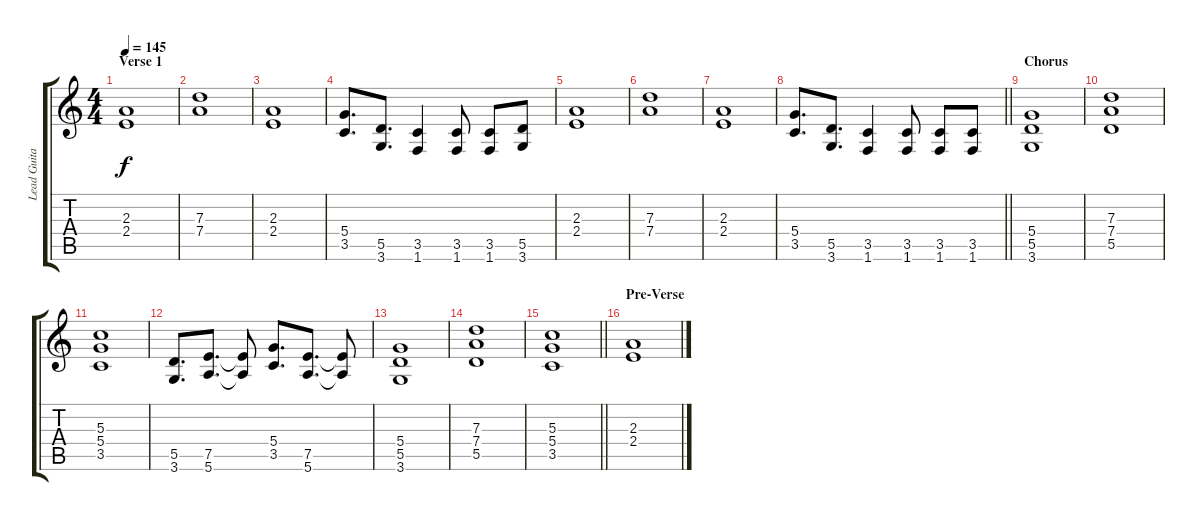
\track ("Lead Guitar" "Lead Guita") {instrument distortionguitar}
\staff {score tabs}
\tuning (E4 B3 G3 D3 A2 E2) {hide}
\ts (4 4)
\section ("" "Verse 1")
\tempo 145
\clef g2
\ks c
(2.3 2.4).1{dy f} |
(7.3 7.4).1 |
(2.3 2.4).1 |
(5.4 3.5).8{d} (5.5 3.6).8{d} (3.5 1.6).4 (3.5 1.6).8 (3.5 1.6).8 (5.5 3.6).8 |
(2.3 2.4).1 |
(7.3 7.4).1 |
(2.3 2.4).1 |
\barLineRight lightlight
(5.4 3.5).8{d} (5.5 3.6).8{d} (3.5 1.6).4 (3.5 1.6).8 (3.5 1.6).8 (3.5 1.6).8 |
\section ("" "Chorus")
(5.4 5.5 3.6).1 |
(7.3 7.4 5.5).1 |
(5.3 5.4 3.5).1 |
(5.5 3.6).8{d} (7.5 5.6).8{d} (7.5{t} 5.6{t}).8 (5.4 3.5).8{d} (7.5 5.6).8{d} (7.5{t} 5.6{t}).8 |
(5.4 5.5 3.6).1 |
(7.3 7.4 5.5).1 |
\barLineRight lightlight
(5.3 5.4 3.5).1 |
\section ("" "Pre-Verse")
(2.3 2.4).1
